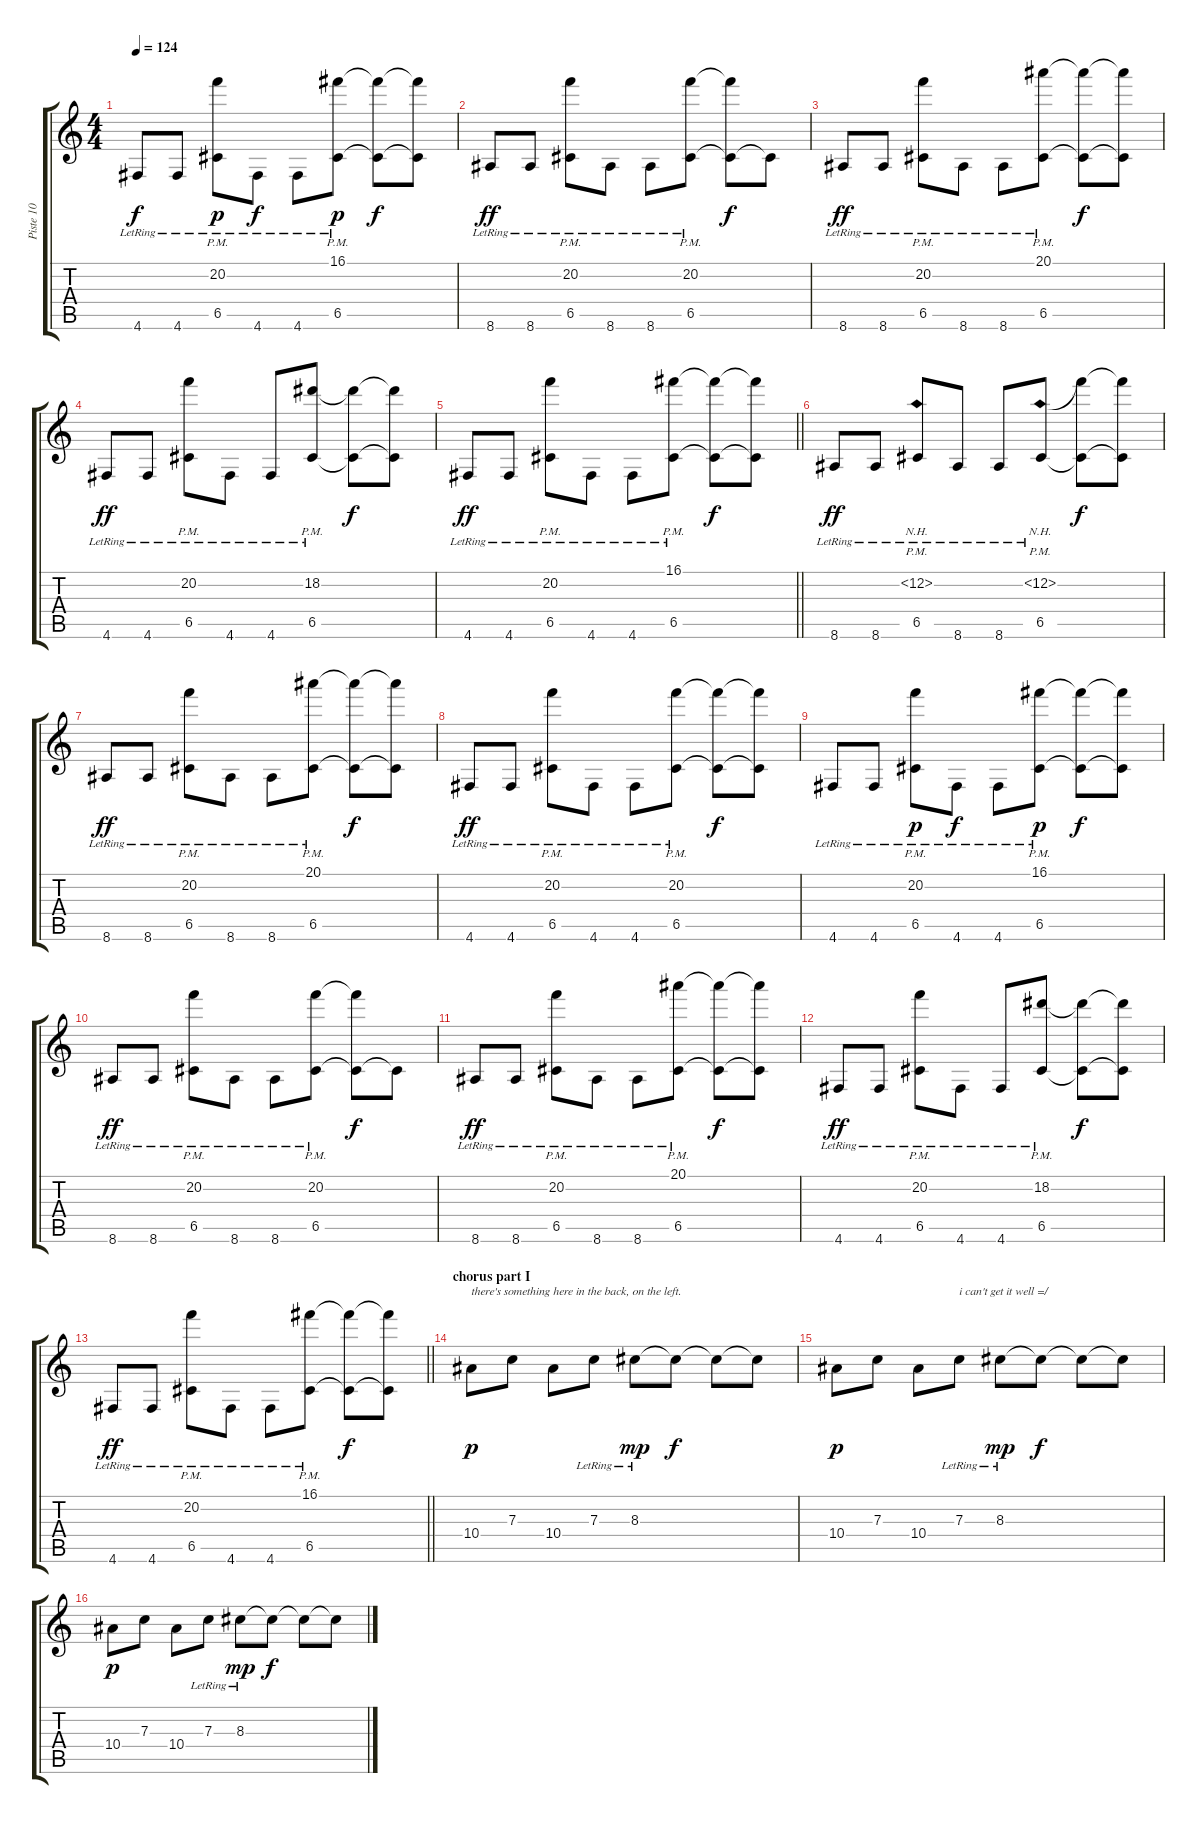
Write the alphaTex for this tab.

\track ("Piste 10" "Piste 10") {instrument acousticguitarnylon}
\staff {score tabs}
\tuning (D4 A3 F3 C3 G2 D2) {hide}
\ts (4 4)
\tempo 124
\clef g2
\ks c
4.6{lr}.8{dy f} 4.6{lr}.8 (20.2{pm} 6.5{lr}).8{dy p} 4.6{lr}.8{dy f} 4.6{lr}.8 (16.1{pm lr} 6.5{lr}).8{dy p} (16.1{t} 6.5{t}).8{dy f} (16.1{t} 6.5{t}).8 |
8.6{lr}.8{dy ff} 8.6{lr}.8 (20.2{pm} 6.5{lr}).8 8.6{lr}.8 8.6{lr}.8 (20.2{pm lr} 6.5{lr}).8 (20.2{t} 6.5{t}).8{dy f} 6.5{t}.8 |
8.6{lr}.8{dy ff} 8.6{lr}.8 (20.2{pm} 6.5{lr}).8 8.6{lr}.8 8.6{lr}.8 (20.1{pm lr} 6.5{lr}).8 (20.1{t} 6.5{t}).8{dy f} (20.1{t} 6.5{t}).8 |
4.6{lr}.8{dy ff} 4.6{lr}.8 (20.2{pm} 6.5{lr}).8 4.6{lr}.8 4.6{lr}.8 (18.2{pm lr} 6.5{lr}).8 (18.2{t} 6.5{t}).8{dy f} (18.2{t} 6.5{t}).8 |
\barLineRight lightlight
4.6{lr}.8{dy ff} 4.6{lr}.8 (20.2{pm} 6.5{lr}).8 4.6{lr}.8 4.6{lr}.8 (16.1{pm lr} 6.5{lr}).8 (16.1{t} 6.5{t}).8{dy f} (16.1{t} 6.5{t}).8 |
\section ("" "")
8.6{lr}.8{dy ff} 8.6{lr}.8 (20.2{nh pm} 6.5{lr}).8 8.6{lr}.8 8.6{lr}.8 (20.2{nh pm lr} 6.5{lr}).8 (20.2{t} 6.5{t}).8{dy f} (20.2{t} 6.5{t}).8 |
8.6{lr}.8{dy ff} 8.6{lr}.8 (20.2{pm} 6.5{lr}).8 8.6{lr}.8 8.6{lr}.8 (20.1{pm lr} 6.5{lr}).8 (20.1{t} 6.5{t}).8{dy f} (20.1{t} 6.5{t}).8 |
4.6{lr}.8{dy ff} 4.6{lr}.8 (20.2{pm} 6.5{lr}).8 4.6{lr}.8 4.6{lr}.8 (20.2{pm lr} 6.5{lr}).8 (20.2{t} 6.5{t}).8{dy f} (20.2{t} 6.5{t}).8 |
4.6{lr}.8 4.6{lr}.8 (20.2{pm} 6.5{lr}).8{dy p} 4.6{lr}.8{dy f} 4.6{lr}.8 (16.1{pm lr} 6.5{lr}).8{dy p} (16.1{t} 6.5{t}).8{dy f} (16.1{t} 6.5{t}).8 |
8.6{lr}.8{dy ff} 8.6{lr}.8 (20.2{pm} 6.5{lr}).8 8.6{lr}.8 8.6{lr}.8 (20.2{pm lr} 6.5{lr}).8 (20.2{t} 6.5{t}).8{dy f} 6.5{t}.8 |
8.6{lr}.8{dy ff} 8.6{lr}.8 (20.2{pm} 6.5{lr}).8 8.6{lr}.8 8.6{lr}.8 (20.1{pm lr} 6.5{lr}).8 (20.1{t} 6.5{t}).8{dy f} (20.1{t} 6.5{t}).8 |
4.6{lr}.8{dy ff} 4.6{lr}.8 (20.2{pm} 6.5{lr}).8 4.6{lr}.8 4.6{lr}.8 (18.2{pm lr} 6.5{lr}).8 (18.2{t} 6.5{t}).8{dy f} (18.2{t} 6.5{t}).8 |
\barLineRight lightlight
4.6{lr}.8{dy ff} 4.6{lr}.8 (20.2{pm} 6.5{lr}).8 4.6{lr}.8 4.6{lr}.8 (16.1{pm lr} 6.5{lr}).8 (16.1{t} 6.5{t}).8{dy f} (16.1{t} 6.5{t}).8 |
\section ("" "chorus part I")
10.4.8{txt "there's something here in the back, on the left." dy p balance 0 instrument electricguitarclean} 7.3.8 10.4.8 7.3{lr}.8 8.3{lr}.8{dy mp} 8.3{t}.8{dy f} 8.3{t}.8 8.3{t}.8 |
10.4.8{dy p} 7.3.8 10.4.8 7.3{lr}.8{txt "i can't get it well =/"} 8.3{lr}.8{dy mp} 8.3{t}.8{dy f} 8.3{t}.8 8.3{t}.8 |
10.4.8{dy p} 7.3.8 10.4.8 7.3{lr}.8 8.3{lr}.8{dy mp} 8.3{t}.8{dy f} 8.3{t}.8 8.3{t}.8
